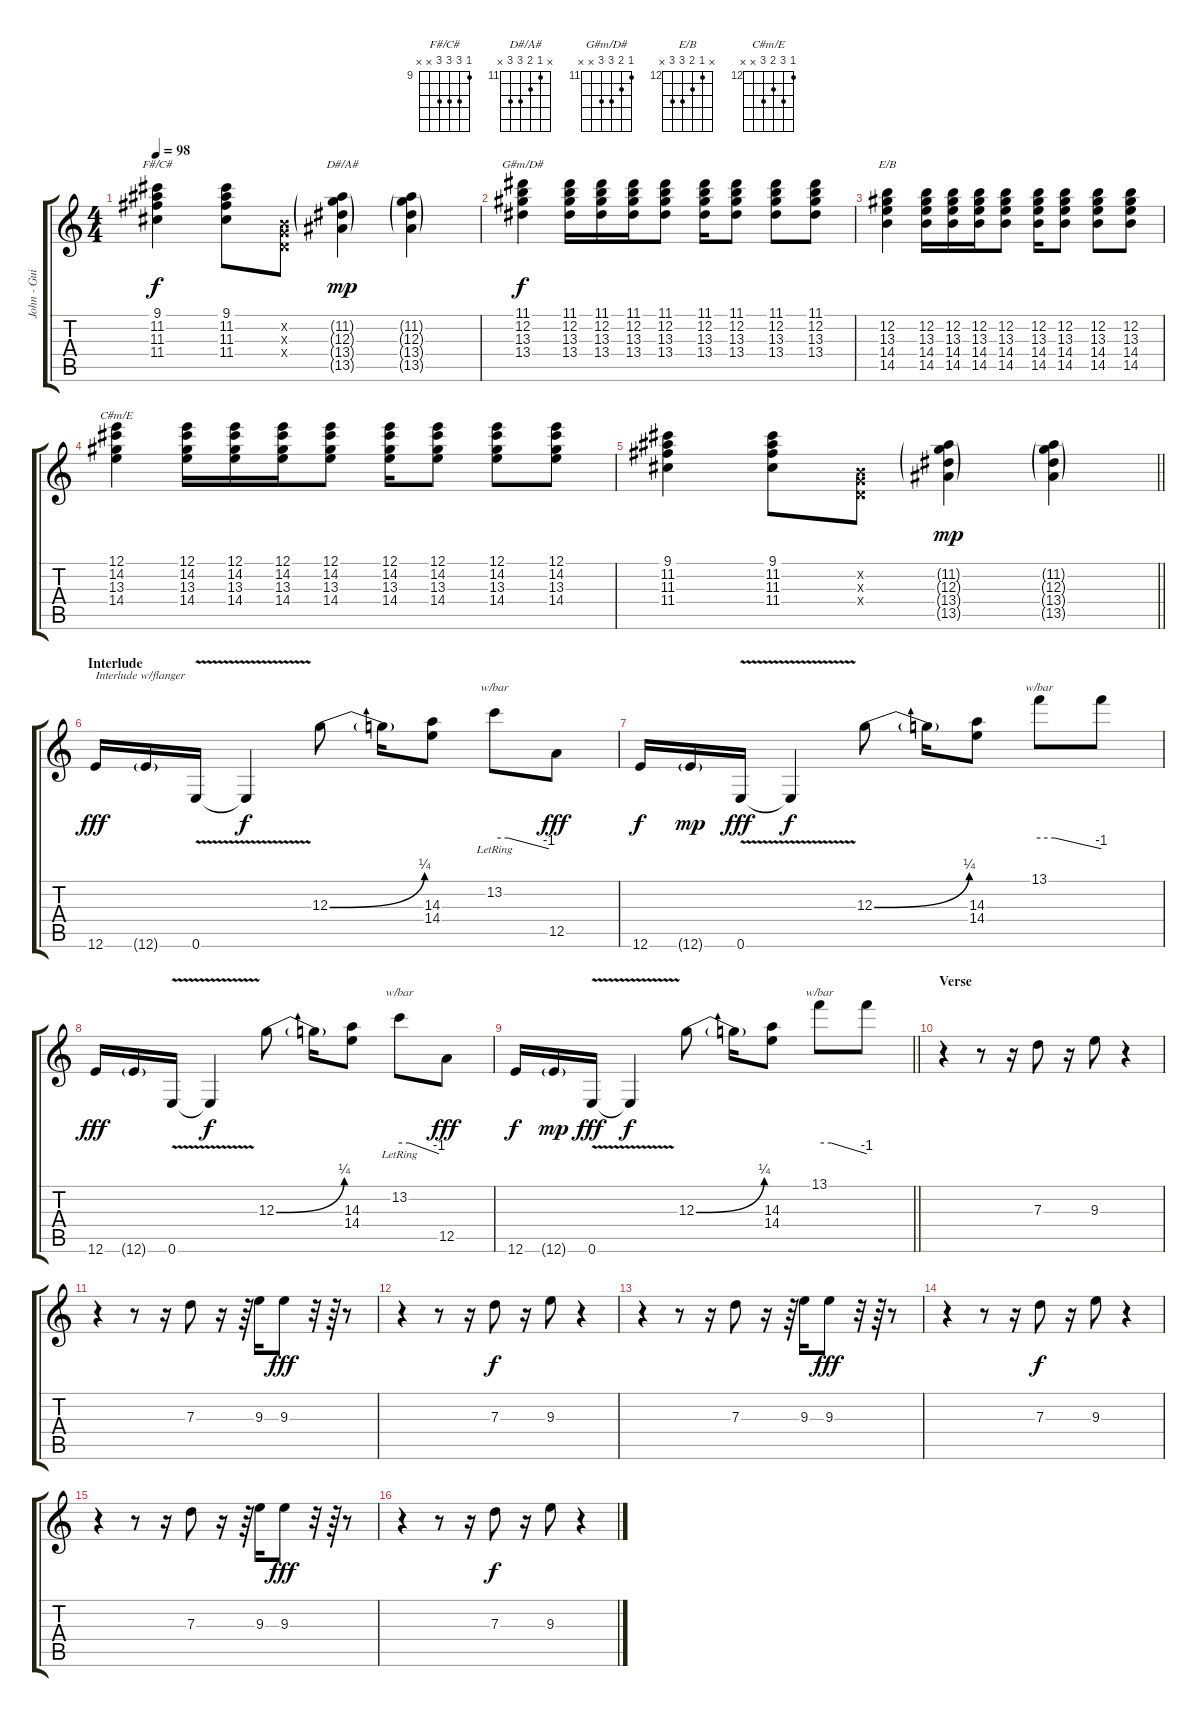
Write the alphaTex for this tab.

\track ("John - Guitar 1" "John - Gui") {instrument electricguitarclean}
\staff {score tabs}
\tuning (E4 B3 G3 D3 A2 E2) {hide}
\chord ("F#/C#" 9 11 11 11 x x) {firstfret 9}
\chord ("D#/A#" x 11 12 13 13 x) {firstfret 11}
\chord ("G#m/D#" 11 12 13 13 x x) {firstfret 11}
\chord ("E/B" x 12 13 14 14 x) {firstfret 12}
\chord ("C#m/E" 12 14 13 14 x x) {firstfret 12}
\ts (4 4)
\tempo 98
\clef g2
\ks c
(9.1 11.2 11.3 11.4).4{ch "F#/C#" dy f} (9.1 11.2 11.3 11.4).8 (0.2{x} 0.3{x} 0.4{x}).8 (11.2{g} 12.3{g} 13.4{g} 13.5{g}).4{ch "D#/A#" dy mp} (11.2{g} 12.3{g} 13.4{g} 13.5{g}).4 |
(11.1 12.2 13.3 13.4).4{ch "G#m/D#" dy f} (11.1 12.2 13.3 13.4).16 (11.1 12.2 13.3 13.4).16 (11.1 12.2 13.3 13.4).16 (11.1 12.2 13.3 13.4).8 (11.1 12.2 13.3 13.4).16 (11.1 12.2 13.3 13.4).8 (11.1 12.2 13.3 13.4).8 (11.1 12.2 13.3 13.4).8 |
(12.2 13.3 14.4 14.5).4{ch "E/B"} (12.2 13.3 14.4 14.5).16 (12.2 13.3 14.4 14.5).16 (12.2 13.3 14.4 14.5).16 (12.2 13.3 14.4 14.5).8 (12.2 13.3 14.4 14.5).16 (12.2 13.3 14.4 14.5).8 (12.2 13.3 14.4 14.5).8 (12.2 13.3 14.4 14.5).8 |
(12.1 14.2 13.3 14.4).4{ch "C#m/E"} (12.1 14.2 13.3 14.4).16 (12.1 14.2 13.3 14.4).16 (12.1 14.2 13.3 14.4).16 (12.1 14.2 13.3 14.4).8 (12.1 14.2 13.3 14.4).16 (12.1 14.2 13.3 14.4).8 (12.1 14.2 13.3 14.4).8 (12.1 14.2 13.3 14.4).8 |
\barLineRight lightlight
(9.1 11.2 11.3 11.4).4 (9.1 11.2 11.3 11.4).8 (0.2{x} 0.3{x} 0.4{x}).8 (11.2{g} 12.3{g} 13.4{g} 13.5{g}).4{dy mp} (11.2{g} 12.3{g} 13.4{g} 13.5{g}).4 |
\section ("" "Interlude")
12.6.16{txt "Interlude w/flanger" dy fff volume 16 balance 0 instrument electricguitarclean} 12.6{g}.16 0.6{v}.16{balance 16} 0.6{t}.4{dy f} 12.3{be (bend 0 0 60 1)}.8{balance 8} 12.3{t}.16 (14.3 14.4).8{balance 16} 13.2{lr}.8{tbe (custom default 0 0 15 0 60 -4) balance 0} 12.5.8{dy fff} |
12.6.16{dy f} 12.6{g}.16{dy mp} 0.6{v}.16{dy fff balance 16} 0.6{t}.4{dy f} 12.3{be (bend 0 0 60 1)}.8{balance 0} 12.3{t}.16 (14.3 14.4).8{balance 16} 13.1.8{tbe (custom default 0 0 15 0 60 -4) balance 8} 13.1{t}.8 |
12.6.16{dy fff volume 16 balance 0 instrument electricguitarclean} 12.6{g}.16 0.6{v}.16{balance 16} 0.6{t}.4{dy f} 12.3{be (bend 0 0 60 1)}.8{balance 8} 12.3{t}.16 (14.3 14.4).8{balance 16} 13.2{lr}.8{tbe (custom default 0 0 15 0 60 -4) balance 0} 12.5.8{dy fff} |
\barLineRight lightlight
12.6.16{dy f} 12.6{g}.16{dy mp} 0.6{v}.16{dy fff balance 16} 0.6{t}.4{dy f} 12.3{be (bend 0 0 60 1)}.8{balance 0} 12.3{t}.16 (14.3 14.4).8{balance 16} 13.1.8{tbe (custom default 0 0 15 0 60 -4) balance 8} 13.1{t}.8 |
\section ("" "Verse")
r.4{volume 13 balance 16 instrument electricguitarclean} r.8 r.16 7.3.8 r.16 9.3.8 r.4 |
r.4 r.8 r.16 7.3.8 r.16 r.64 9.3.16 9.3.8{dy fff} r.32 r.64 r.8 |
r.4 r.8 r.16 7.3.8{dy f} r.16 9.3.8 r.4 |
r.4 r.8 r.16 7.3.8 r.16 r.64 9.3.16 9.3.8{dy fff} r.32 r.64 r.8 |
r.4 r.8 r.16 7.3.8{dy f} r.16 9.3.8 r.4 |
r.4 r.8 r.16 7.3.8 r.16 r.64 9.3.16 9.3.8{dy fff} r.32 r.64 r.8 |
r.4 r.8 r.16 7.3.8{dy f} r.16 9.3.8 r.4
